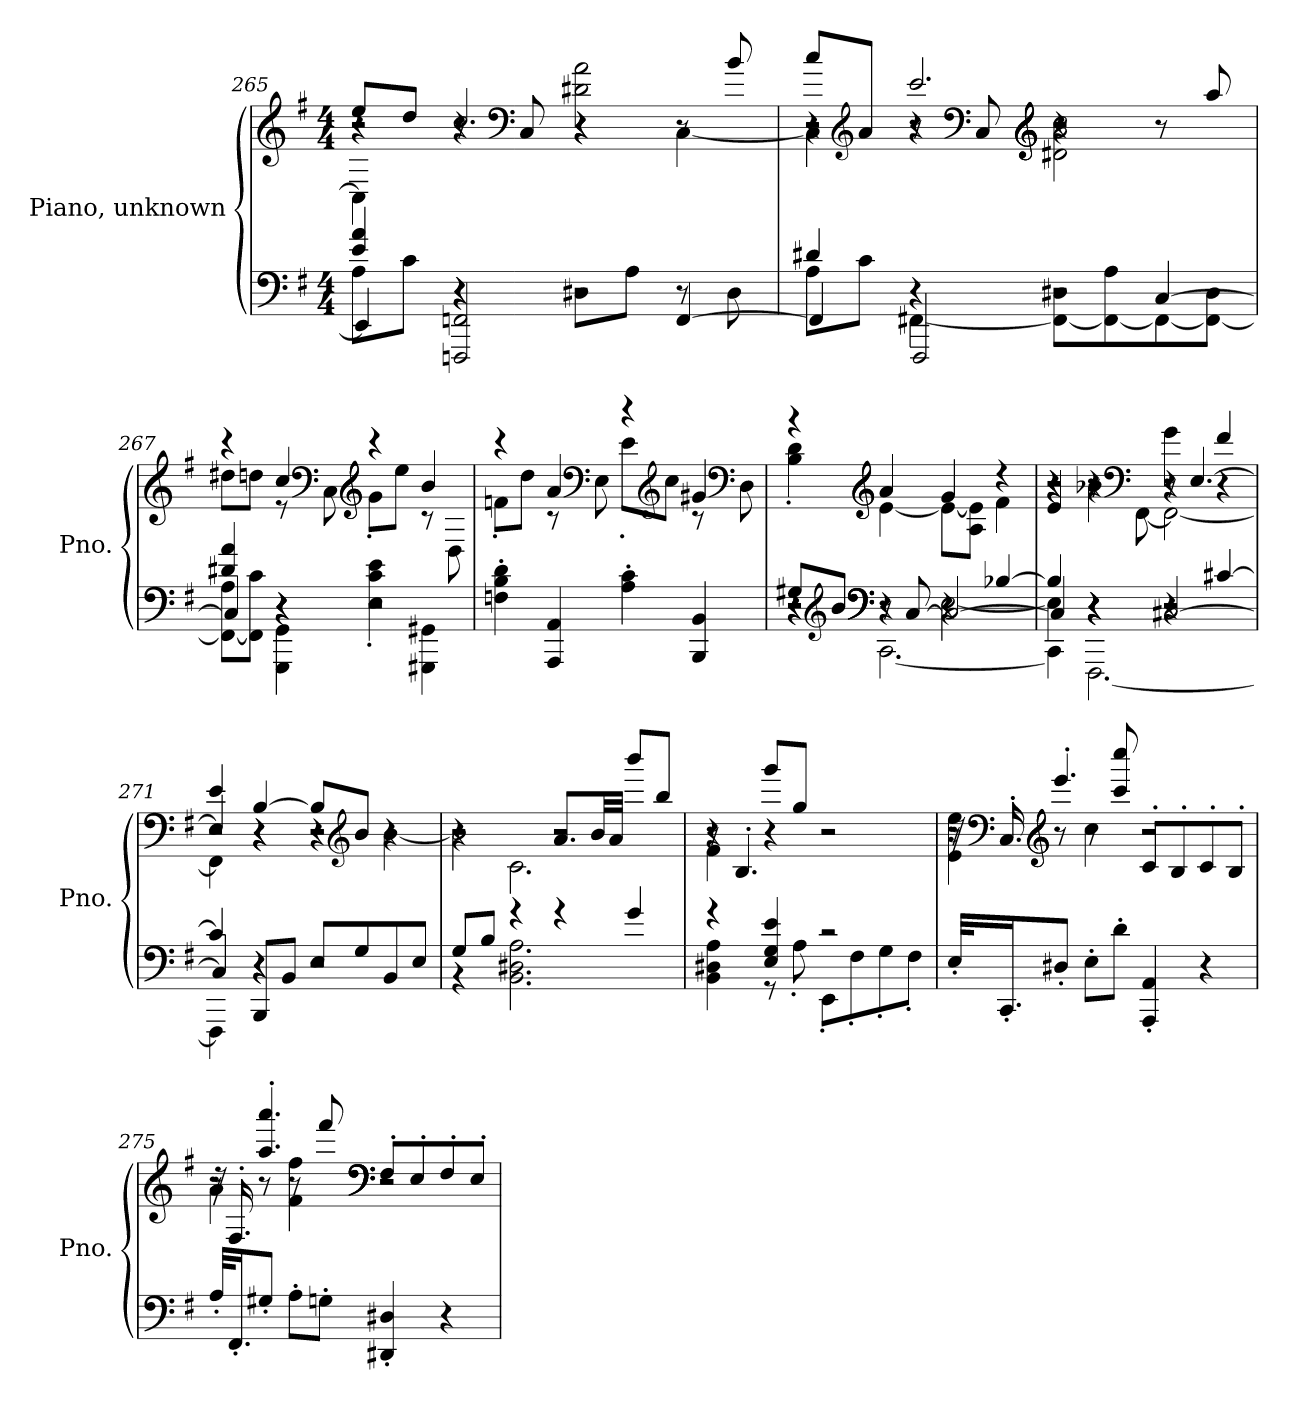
**kern	**kern
*part1	*part1
*staff2	*staff1
*I"Piano, unknown	*
*I'Pno.	*
*clefF4	*clefG2
*k[f#]	*k[f#]
*M4/4	*M4/4
=265	=265
*^	*^
*	*^	*	*^
*	*	*	*	*	*^
4e/ 4a/	8A\L	4EE/]	4r	2r	8ee/L	4C\]
.	8c\J	.	.	.	8dd/J	.
4r	4r	2FFFn/ 2FFn/	2.cc/	.	8r	4r
*	*	*	*clefF4	*	*	*
.	.	.	.	.	8C/	.
2r	8D#X\L	.	.	2d#X\ 2a\	4r	4r
.	8A\J	.	.	.	.	.
.	8r	[4FF/	.	.	8r	[4C\
.	8D#\	.	.	.	8b/	.
!!LO:PB:g=z	!!	!!	!!
=266	=266	=266	=266	=266	=266	=266
4d#X/	8A\L	4FF/]	4r	2r	8cc/L	4C\]
*	*	*	*clefG2	*	*	*
.	8c\J	.	.	.	8a/J	.
4r	[4FF#X\	2FFF#/	2.ccc/	.	8r	4r
*	*	*	*clefF4	*	*	*
.	.	.	.	.	8C/	.
*	*	*	*clefG2	*	*	*
2r	8FF#\_ 8D#X\L	.	.	2d#X\ 2a\ 2cc\	4r	2r
.	8FF#\_ 8A\	.	.	.	.	.
.	8FF#\_	[4C/	.	.	8r	.
.	8FF#\_ 8D#\J	.	.	.	8aa/	.
*	*	*	*	*v	*v	*v
=267	=267	=267	=267	=267
4d#X/ 4a/	8FF#\_ 8A\L	4C/]	4r	8dd#X\L
.	8FF#\] 8c\J	.	.	8ddn\J
4r	4GGG\ 4GG\	4r	4cc/	8r
*	*	*	*clefF4	*
.	.	.	.	8C\
*	*	*	*clefG2	*
2r	4E\' 4c\' 4e\'	2r	4r	8g'\L
.	.	.	.	8ee\J
.	4GGG#X\ 4GG#X\	.	4b/	8r
.	.	.	.	8D\
*v	*v	*v	*	*
!!LO:LB:g=z	!!
=268	=268	=268
4Fn\' 4B\' 4d\'	4r	8fn'\L
.	.	8dd\J
4AAA/ 4AA/	4a/	8r
*	*clefF4	*
.	.	8E\
4A\' 4c\'	4r	8e'\L
*	*clefG2	*
.	.	8cc\J
4BBB/ 4BB/	4g#X/	8r
*	*clefF4	*
.	.	8D\
=269	=269	=269
*^	*	*
*	*^	*	*
*	*	*^	*	*
8G#X/L	2r	4r	4r	4r	4B\' 4d\'
*clefG2	*	*	*	*	*
8b/J	.	.	.	.	.
*clefF4	*	*	*	*clefG2	*
4r	.	8r	[2.CC\	4a/	[4e\
.	.	[8C/	.	.	.
4r	[2E\	2C/_	.	4g/	8e\L_
.	.	.	.	.	8A\ 8e\]J
[4B-X/	.	.	.	4r	4f#\
=270	=270	=270	=270	=270	=270
*	*	*	*	*^	*^
4B-/]	4E\]	4C/]	4CC\]	4e/	4r	2r	4r
4r	4r	4r	[2.FFF#\	4r	4b-X\	.	8r
*	*	*	*	*clefF4	*	*	*
.	.	.	.	.	.	.	[8FF#\
4r	2r	[2C#X/	.	4r	4g\	8r	2FF#\_
.	.	.	.	.	.	[4.E/	.
[4c#X/	.	.	.	4f#/	4r	.	.
*	*	*v	*v	*	*	*	*
!!LO:LB:g=z	!!	!!	!!
=271	=271	=271	=271	=271	=271	=271
4c#/]	4C#/]	4FFF#\]	4e/	2r	4E/]	4FF#\]
8BBB/L	4r	4r	[4B/	.	4r	4r
8BB/J	.	.	.	.	.	.
8E/L	2r	2r	8B/L]	4r	2r	2r
*	*	*	*clefG2	*	*	*
8G/	.	.	8b/J	.	.	.
8BB/	.	.	4r	[4b\	.	.
8E/J	.	.	.	.	.	.
*	*v	*v	*	*	*	*
*	*	*	*	*v	*v
=272	=272	=272	=272	=272
8G/L	4r	2r	2b\]	4r
8B/J	.	.	.	.
4r	2.BB\ 2.D#X\ 2.A\	.	.	2.c\
4r	.	8.a/L	2r	.
.	.	32b/LL	.	.
.	.	32a/JJJ	.	.
4g/	.	8bbb/L	.	.
.	.	8bb/J	.	.
=273	=273	=273	=273	=273
4r	4BB\ 4D#X\ 4A\	4r	4f#\	8r
.	.	.	.	4.B'/
4E/ 4G/ 4e/	8r	8ggg/L	4r	.
.	8A'\	8gg/J	.	.
2r	8EE'\L	2r	2r	2r
.	8F#'\	.	.	.
.	8G'\	.	.	.
.	8F#'\J	.	.	.
*v	*v	*	*	*
!!LO:LB:g=z	!!	!!
=274	=274	=274	=274
32E'/KLL	8r	4e\ 4ee\	32r
*	*clefF4	*	*
16.CC'/J	.	.	16.C'/
*	*clefG2	*	*
8D#X'/J	4.eee'/	.	8r
8E'\L	.	4cc\	8r
8d'\J	.	.	8ccc/ 8cccc/
4AAA/' 4AA/'	2r	2r	8c'/L
.	.	.	8B'/
4r	.	.	8c'/
.	.	.	8B'/J
=275	=275	=275	=275
32A'/KLL	8r	4a\	32r
16.FF#'/J	.	.	16.F#'/
8G#X'/J	4.aa/' 4.aaa/'	.	8r
8A'\L	.	4f#\ 4ff#\	8r
8Gn'\J	.	.	8fff#/
*	*clefF4	*	*
4DD#X/' 4D#X/'	2r	2r	8F#'/L
.	.	.	8E'/
4r	.	.	8F#'/
.	.	.	8E'/J
*	*v	*v	*v
=	=
*-	*-
